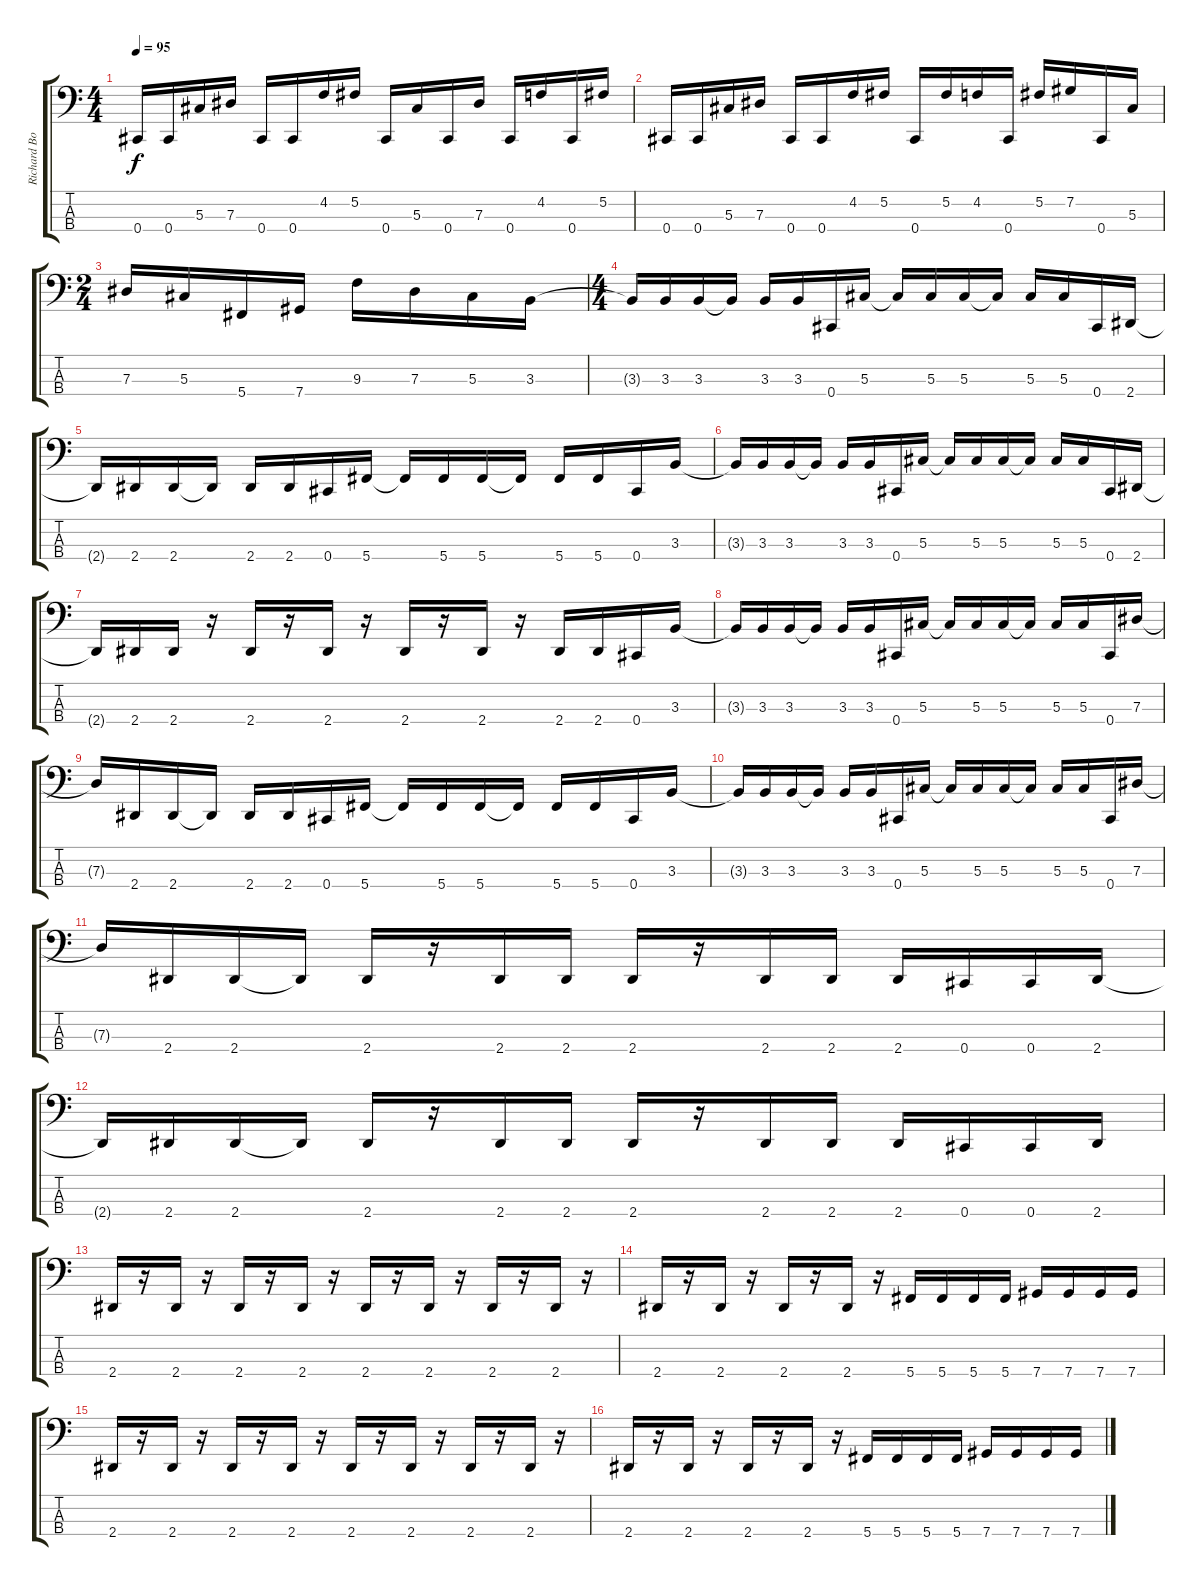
\track ("Richard Boucher" "Richard Bo") {instrument electricbassfinger}
\staff {score tabs}
\tuning (Gb2 Db2 Ab1 Db1) {hide}
\ts (4 4)
\tempo 95
\clef f4
\ks c
0.4.16{dy f} 0.4.16 5.3.16 7.3.16 0.4.16 0.4.16 4.2.16 5.2.16 0.4.16 5.3.16 0.4.16 7.3.16 0.4.16 4.2.16 0.4.16 5.2.16 |
0.4.16 0.4.16 5.3.16 7.3.16 0.4.16 0.4.16 4.2.16 5.2.16 0.4.16 5.2.16 4.2.16 0.4.16 5.2.16 7.2.16 0.4.16 5.3.16 |
\ts (2 4)
7.3.16 5.3.16 5.4.16 7.4.16 9.3.16 7.3.16 5.3.16 3.3.16 |
\ts (4 4)
3.3{t}.16 3.3.16 3.3.16 3.3{t}.16 3.3.16 3.3.16 0.4.16 5.3.16 5.3{t}.16 5.3.16 5.3.16 5.3{t}.16 5.3.16 5.3.16 0.4.16 2.4.16 |
2.4{t}.16 2.4.16 2.4.16 2.4{t}.16 2.4.16 2.4.16 0.4.16 5.4.16 5.4{t}.16 5.4.16 5.4.16 5.4{t}.16 5.4.16 5.4.16 0.4.16 3.3.16 |
3.3{t}.16 3.3.16 3.3.16 3.3{t}.16 3.3.16 3.3.16 0.4.16 5.3.16 5.3{t}.16 5.3.16 5.3.16 5.3{t}.16 5.3.16 5.3.16 0.4.16 2.4.16 |
2.4{t}.16 2.4.16 2.4.16 r.16 2.4.16 r.16 2.4.16 r.16 2.4.16 r.16 2.4.16 r.16 2.4.16 2.4.16 0.4.16 3.3.16 |
3.3{t}.16 3.3.16 3.3.16 3.3{t}.16 3.3.16 3.3.16 0.4.16 5.3.16 5.3{t}.16 5.3.16 5.3.16 5.3{t}.16 5.3.16 5.3.16 0.4.16 7.3.16 |
7.3{t}.16 2.4.16 2.4.16 2.4{t}.16 2.4.16 2.4.16 0.4.16 5.4.16 5.4{t}.16 5.4.16 5.4.16 5.4{t}.16 5.4.16 5.4.16 0.4.16 3.3.16 |
3.3{t}.16 3.3.16 3.3.16 3.3{t}.16 3.3.16 3.3.16 0.4.16 5.3.16 5.3{t}.16 5.3.16 5.3.16 5.3{t}.16 5.3.16 5.3.16 0.4.16 7.3.16 |
7.3{t}.16 2.4.16 2.4.16 2.4{t}.16 2.4.16 r.16 2.4.16 2.4.16 2.4.16 r.16 2.4.16 2.4.16 2.4.16 0.4.16 0.4.16 2.4.16 |
2.4{t}.16 2.4.16 2.4.16 2.4{t}.16 2.4.16 r.16 2.4.16 2.4.16 2.4.16 r.16 2.4.16 2.4.16 2.4.16 0.4.16 0.4.16 2.4.16 |
2.4.16 r.16 2.4.16 r.16 2.4.16 r.16 2.4.16 r.16 2.4.16 r.16 2.4.16 r.16 2.4.16 r.16 2.4.16 r.16 |
2.4.16 r.16 2.4.16 r.16 2.4.16 r.16 2.4.16 r.16 5.4.16 5.4.16 5.4.16 5.4.16 7.4.16 7.4.16 7.4.16 7.4.16 |
2.4.16 r.16 2.4.16 r.16 2.4.16 r.16 2.4.16 r.16 2.4.16 r.16 2.4.16 r.16 2.4.16 r.16 2.4.16 r.16 |
2.4.16 r.16 2.4.16 r.16 2.4.16 r.16 2.4.16 r.16 5.4.16 5.4.16 5.4.16 5.4.16 7.4.16 7.4.16 7.4.16 7.4.16
